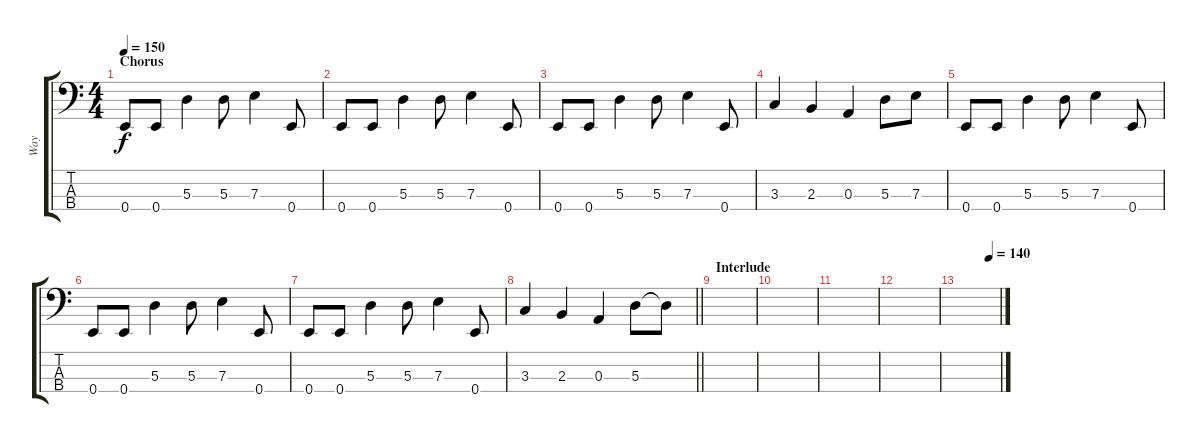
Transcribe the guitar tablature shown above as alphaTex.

\track ("Way" "Way") {instrument electricbasspick}
\staff {score tabs}
\tuning (G2 D2 A1 E1) {hide}
\ts (4 4)
\section ("" "Chorus")
\tempo 150
\clef f4
\ks c
0.4.8{dy f} 0.4.8 5.3.4 5.3.8 7.3.4 0.4.8 |
0.4.8 0.4.8 5.3.4 5.3.8 7.3.4 0.4.8 |
0.4.8 0.4.8 5.3.4 5.3.8 7.3.4 0.4.8 |
3.3.4 2.3.4 0.3.4 5.3.8 7.3.8 |
0.4.8 0.4.8 5.3.4 5.3.8 7.3.4 0.4.8 |
0.4.8 0.4.8 5.3.4 5.3.8 7.3.4 0.4.8 |
0.4.8 0.4.8 5.3.4 5.3.8 7.3.4 0.4.8 |
\barLineRight lightlight
3.3.4 2.3.4 0.3.4 5.3.8 5.3{t}.8 |
\section ("" "Interlude")
|
|
|
|
\tempo (140 0.75)
